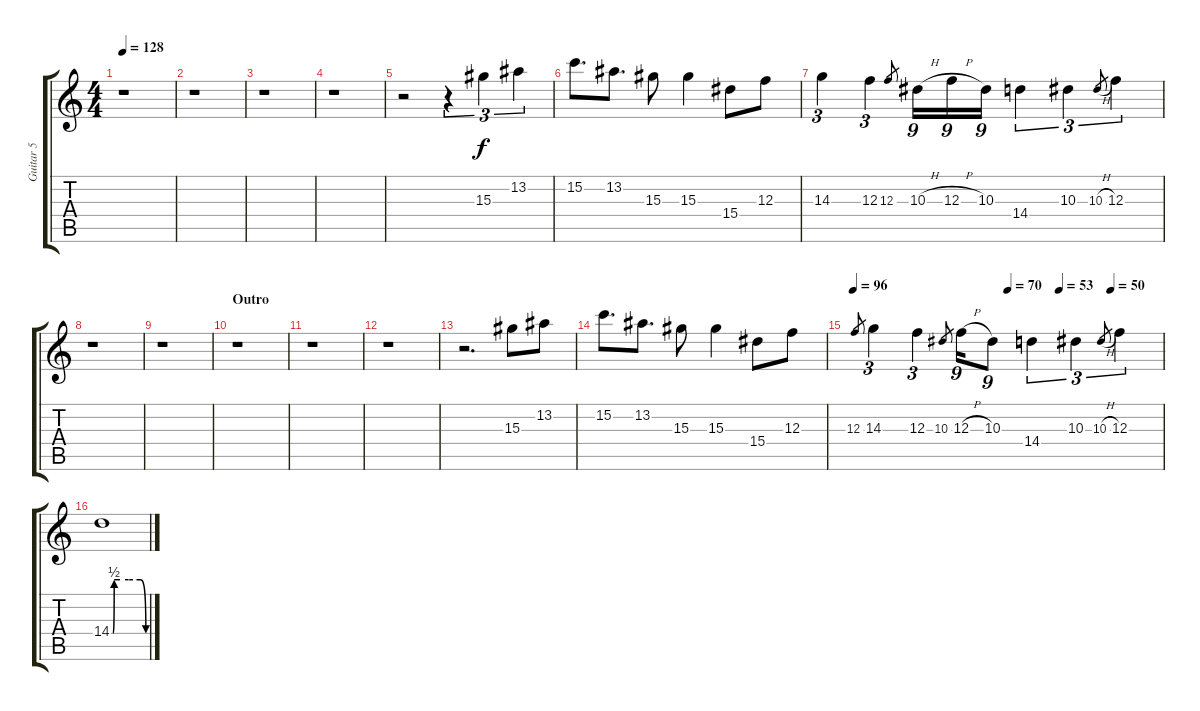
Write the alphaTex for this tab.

\track ("Guitar 5" "Guitar 5") {instrument overdrivenguitar}
\staff {score tabs}
\tuning (D4 A3 F3 C3 G2 D2) {hide}
\ts (4 4)
\tempo 128
\clef g2
\ks c
r.1{dy f} |
r.1 |
r.1 |
r.1 |
r.2 r.4{tu (3 2)} 15.3.4{tu (3 2)} 13.2.4{tu (3 2)} |
15.2.8{d} 13.2.8{d} 15.3.8 15.3.4 15.4.8 12.3.8 |
14.3.4{tu (3 2)} 12.3.4{tu (3 2)} 12.3.8{gr} 10.3{h}.16{tu (9 8)} 12.3{h}.16{tu (9 8)} 10.3.16{tu (9 8)} 14.4.4{tu (3 2)} 10.3.4{tu (3 2)} 10.3{h}.8{gr} 12.3.4{tu (3 2)} |
r.1 |
r.1 |
\section ("" "Outro")
r.1 |
r.1 |
r.1 |
r.2{d} 15.3.8 13.2.8 |
15.2.8{d} 13.2.8{d} 15.3.8 15.3.4 15.4.8 12.3.8 |
\tempo 96
\tempo (70 0.5)
\tempo (53 0.6666666666666666)
\tempo (50 0.8333333333333334)
12.3.8{gr} 14.3.4{tu (3 2)} 12.3.4{tu (3 2)} 10.3.8{gr} 12.3{h}.16{tu (9 8)} 10.3.8{tu (9 8)} 14.4.4{tu (3 2)} 10.3.4{tu (3 2)} 10.3{h}.8{gr} 12.3.4{tu (3 2)} |
14.4{be (custom 0 0 3 0 5 2 15 2 30 2 50 2 60 0)}.1
